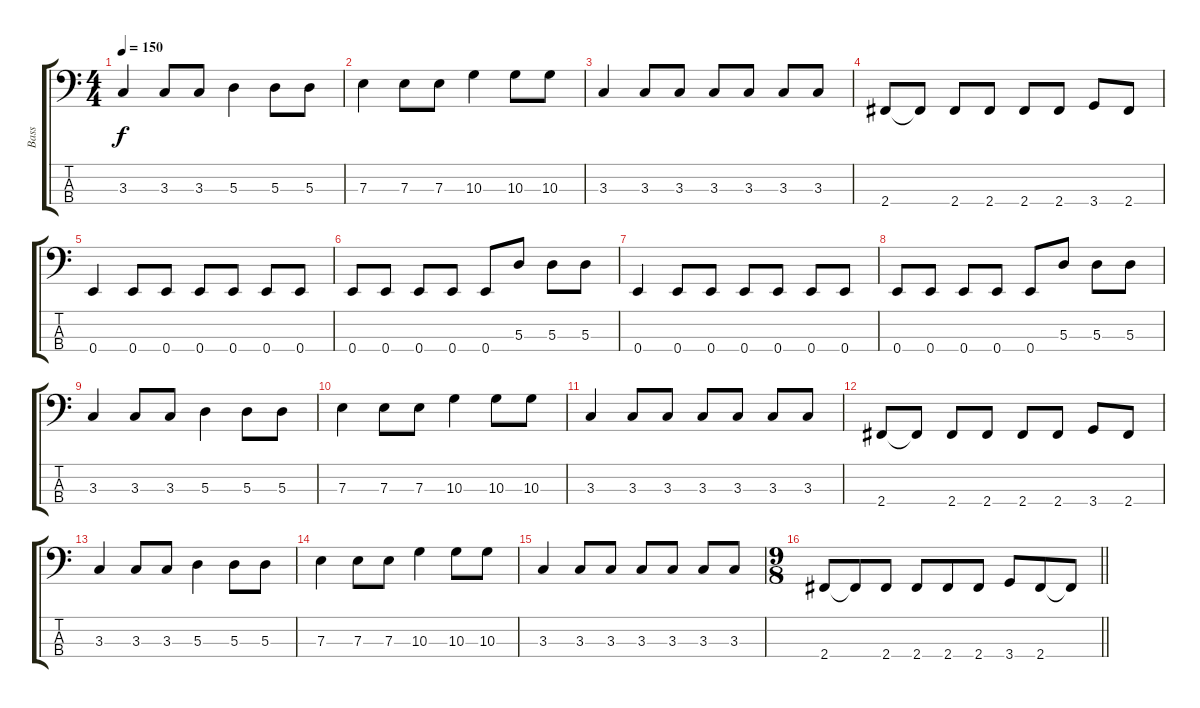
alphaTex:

\track ("Bass" "Bass") {instrument electricbassfinger}
\staff {score tabs}
\tuning (G2 D2 A1 E1) {hide}
\ts (4 4)
\tempo 150
\clef f4
\ks c
3.3.4{dy f} 3.3.8 3.3.8 5.3.4 5.3.8 5.3.8 |
7.3.4 7.3.8 7.3.8 10.3.4 10.3.8 10.3.8 |
3.3.4 3.3.8 3.3.8 3.3.8 3.3.8 3.3.8 3.3.8 |
2.4.8 2.4{t}.8 2.4.8 2.4.8 2.4.8 2.4.8 3.4.8 2.4.8 |
0.4.4 0.4.8 0.4.8 0.4.8 0.4.8 0.4.8 0.4.8 |
0.4.8 0.4.8 0.4.8 0.4.8 0.4.8 5.3.8 5.3.8 5.3.8 |
0.4.4 0.4.8 0.4.8 0.4.8 0.4.8 0.4.8 0.4.8 |
0.4.8 0.4.8 0.4.8 0.4.8 0.4.8 5.3.8 5.3.8 5.3.8 |
3.3.4 3.3.8 3.3.8 5.3.4 5.3.8 5.3.8 |
7.3.4 7.3.8 7.3.8 10.3.4 10.3.8 10.3.8 |
3.3.4 3.3.8 3.3.8 3.3.8 3.3.8 3.3.8 3.3.8 |
2.4.8 2.4{t}.8 2.4.8 2.4.8 2.4.8 2.4.8 3.4.8 2.4.8 |
3.3.4 3.3.8 3.3.8 5.3.4 5.3.8 5.3.8 |
7.3.4 7.3.8 7.3.8 10.3.4 10.3.8 10.3.8 |
3.3.4 3.3.8 3.3.8 3.3.8 3.3.8 3.3.8 3.3.8 |
\ts (9 8)
\barLineRight lightlight
2.4.8 2.4{t}.8 2.4.8 2.4.8 2.4.8 2.4.8 3.4.8 2.4.8 2.4{t}.8
